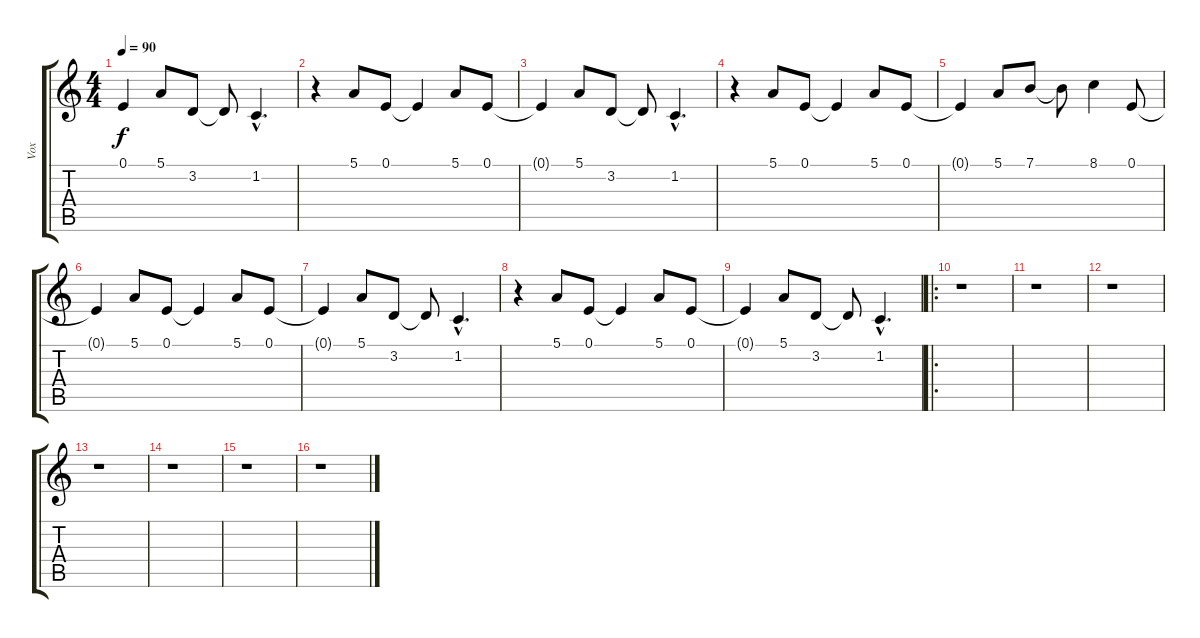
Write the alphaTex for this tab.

\track ("Vox" "Vox") {instrument drawbarorgan}
\staff {score tabs}
\tuning (E4 B3 G3 D3 A2 E2) {hide}
\ts (4 4)
\tempo 90
\clef g2
\ks c
0.1{t}.4{dy f} 5.1.8 3.2.8 3.2{t}.8 1.2{hac}.4{d} |
r.4 5.1.8 0.1.8 0.1{t}.4 5.1.8 0.1.8 |
0.1{t}.4 5.1.8 3.2.8 3.2{t}.8 1.2{hac}.4{d} |
r.4 5.1.8 0.1.8 0.1{t}.4 5.1.8 0.1.8 |
0.1{t}.4 5.1.8 7.1.8 7.1{t}.8 8.1.4 0.1.8 |
0.1{t}.4 5.1.8 0.1.8 0.1{t}.4 5.1.8 0.1.8 |
0.1{t}.4 5.1.8 3.2.8 3.2{t}.8 1.2{hac}.4{d} |
r.4 5.1.8 0.1.8 0.1{t}.4 5.1.8 0.1.8 |
0.1{t}.4 5.1.8 3.2.8 3.2{t}.8 1.2{hac}.4{d} |
\ro
r.1 |
r.1 |
r.1 |
r.1 |
r.1 |
r.1 |
r.1
